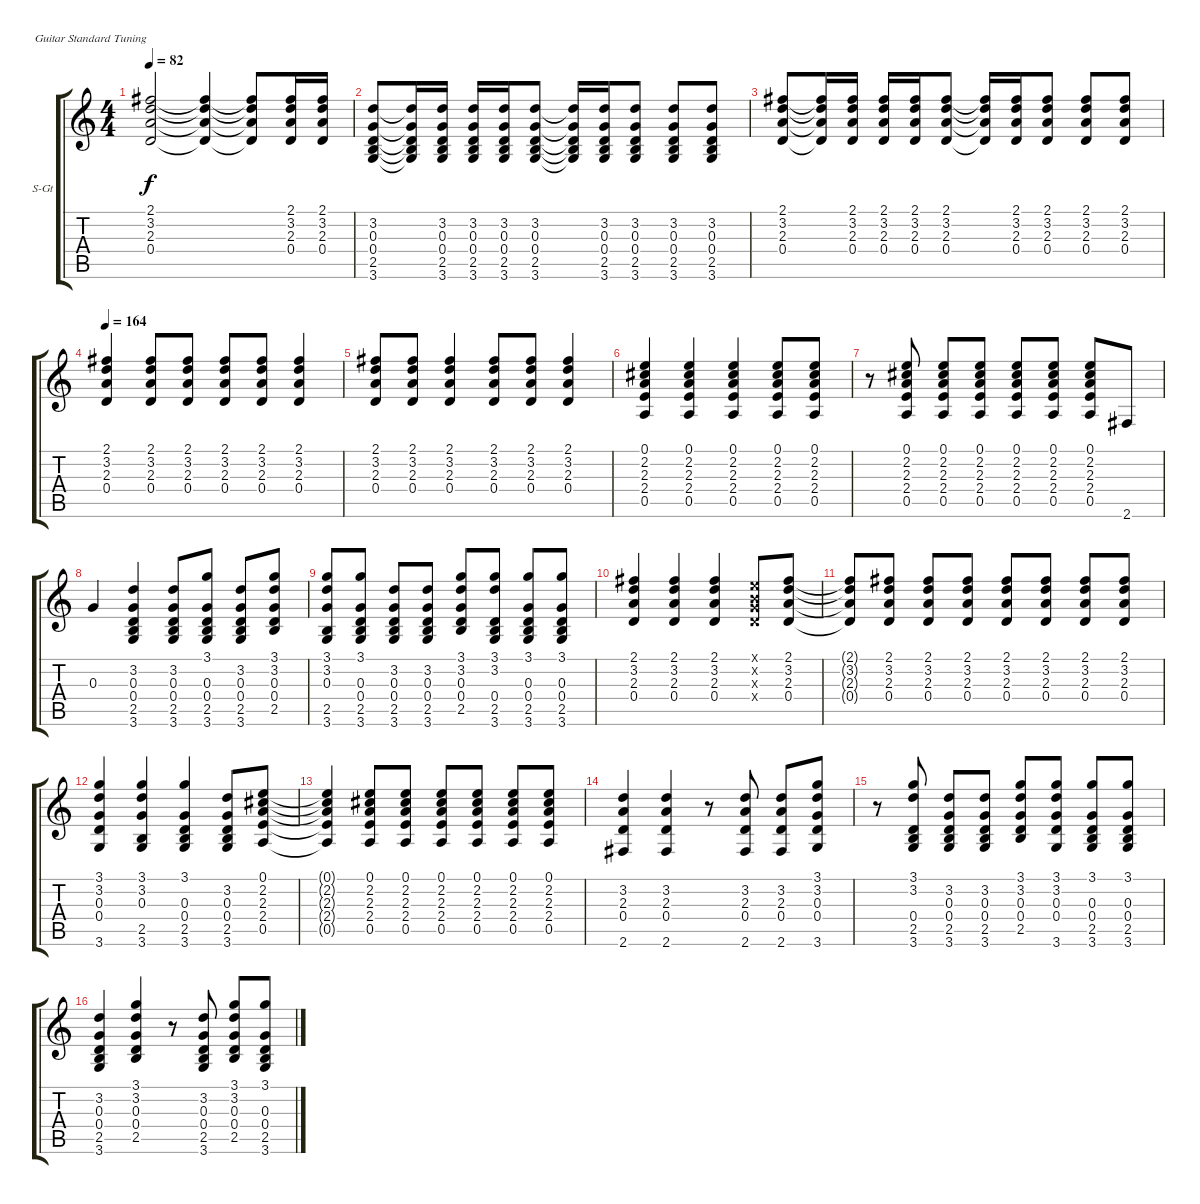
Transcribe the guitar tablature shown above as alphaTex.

\bracketExtendMode groupsimilarinstruments
\firstSystemTrackNameOrientation horizontal
\otherSystemsTrackNameOrientation horizontal
\track ("Guitar 3rt 2" "S-Gt") {instrument acousticgrandpiano}
\staff {score tabs}
\tuning (E4 B3 G3 D3 A2 E2)
\displaytranspose 12
\ts (4 4)
\tempo 82
\clef g2
\ks c
(2.1 3.2 2.3 0.4).2{dy f} (2.1{t} 3.2{t} 2.3{t} 0.4{t}).4 (2.1{t} 3.2{t} 2.3{t} 0.4{t}).8 (2.1 3.2 2.3 0.4).16 (2.1 3.2 2.3 0.4).16 |
(3.2 0.3 0.4 2.5 3.6).8 (3.2{t} 0.3{t} 0.4{t} 2.5{t} 3.6{t}).16 (3.2 0.3 0.4 2.5 3.6).16 (3.2 0.3 0.4 2.5 3.6).16 (3.2 0.3 0.4 2.5 3.6).16 (3.2 0.3 0.4 2.5 3.6).8 (3.2{t} 0.3{t} 0.4{t} 2.5{t} 3.6{t}).16 (3.2 0.3 0.4 2.5 3.6).16 (3.2 0.3 0.4 2.5 3.6).8 (3.2 0.3 0.4 2.5 3.6).8 (3.2 0.3 0.4 2.5 3.6).8 |
(2.1 3.2 2.3 0.4).8 (2.1{t} 3.2{t} 2.3{t} 0.4{t}).16 (2.1 3.2 2.3 0.4).16 (2.1 3.2 2.3 0.4).16 (2.1 3.2 2.3 0.4).16 (2.1 3.2 2.3 0.4).8 (2.1{t} 3.2{t} 2.3{t} 0.4{t}).16 (2.1 3.2 2.3 0.4).16 (2.1 3.2 2.3 0.4).8 (2.1 3.2 2.3 0.4).8 (2.1 3.2 2.3 0.4).8 |
\tempo 164
(2.1 3.2 2.3 0.4).4 (2.1 3.2 2.3 0.4).8 (2.1 3.2 2.3 0.4).8 (2.1 3.2 2.3 0.4).8 (2.1 3.2 2.3 0.4).8 (2.1 3.2 2.3 0.4).4 |
(2.1 3.2 2.3 0.4).8 (2.1 3.2 2.3 0.4).8 (2.1 3.2 2.3 0.4).4 (2.1 3.2 2.3 0.4).8 (2.1 3.2 2.3 0.4).8 (2.1 3.2 2.3 0.4).4 |
(0.1 2.2 2.3 2.4 0.5).4 (0.1 2.2 2.3 2.4 0.5).4 (0.1 2.2 2.3 2.4 0.5).4 (0.1 2.2 2.3 2.4 0.5).8 (0.1 2.2 2.3 2.4 0.5).8 |
r.8 (0.1 2.2 2.3 2.4 0.5).8 (0.1 2.2 2.3 2.4 0.5).8 (0.1 2.2 2.3 2.4 0.5).8 (0.1 2.2 2.3 2.4 0.5).8 (0.1 2.2 2.3 2.4 0.5).8 (0.1 2.2 2.3 2.4 0.5).8 2.6.8 |
0.3.4 (3.2 0.3 0.4 2.5 3.6).4 (3.2 0.3 0.4 2.5 3.6).8 (3.1 0.3 0.4 2.5 3.6).8 (3.2 0.3 0.4 2.5 3.6).8 (3.1 3.2 0.3 0.4 2.5).8 |
(3.1 3.2 0.3 2.5 3.6).8 (3.1 0.3 0.4 2.5 3.6).8 (3.2 0.3 0.4 2.5 3.6).8 (3.2 0.3 0.4 2.5 3.6).8 (3.1 3.2 0.3 0.4 2.5).8 (3.1 3.2 0.4 2.5 3.6).8 (3.1 0.3 0.4 2.5 3.6).8 (3.1 0.3 0.4 2.5 3.6).8 |
(2.1 3.2 2.3 0.4).4 (2.1 3.2 2.3 0.4).4 (2.1 3.2 2.3 0.4).4 (0.1{x} 0.2{x} 0.3{x} 0.4{x}).8 (2.1 3.2 2.3 0.4).8 |
(2.1{t} 3.2{t} 2.3{t} 0.4{t}).8 (2.1 3.2 2.3 0.4).8 (2.1 3.2 2.3 0.4).8 (2.1 3.2 2.3 0.4).8 (2.1 3.2 2.3 0.4).8 (2.1 3.2 2.3 0.4).8 (2.1 3.2 2.3 0.4).8 (2.1 3.2 2.3 0.4).8 |
(3.1 3.2 0.3 0.4 3.6).4 (3.1 3.2 0.3 2.5 3.6).4 (3.1 0.3 0.4 2.5 3.6).4 (3.2 0.3 0.4 2.5 3.6).8 (0.1 2.2 2.3 2.4 0.5).8 |
(0.1{t} 2.2{t} 2.3{t} 2.4{t} 0.5{t}).4 (0.1 2.2 2.3 2.4 0.5).8 (0.1 2.2 2.3 2.4 0.5).8 (0.1 2.2 2.3 2.4 0.5).8 (0.1 2.2 2.3 2.4 0.5).8 (0.1 2.2 2.3 2.4 0.5).8 (0.1 2.2 2.3 2.4 0.5).8 |
(3.2 2.3 0.4 2.6).4 (3.2 2.3 0.4 2.6).4 r.8 (3.2 2.3 0.4 2.6).8 (3.2 2.3 0.4 2.6).8 (3.1 3.2 0.3 0.4 3.6).8 |
r.8 (3.1 3.2 0.4 2.5 3.6).8 (3.2 0.3 0.4 2.5 3.6).8 (3.2 0.3 0.4 2.5 3.6).8 (3.1 3.2 0.3 0.4 2.5).8 (3.1 3.2 0.3 0.4 3.6).8 (3.1 0.3 0.4 2.5 3.6).8 (3.1 0.3 0.4 2.5 3.6).8 |
(3.2 0.3 0.4 2.5 3.6).4 (3.1 3.2 0.3 0.4 2.5).4 r.8 (3.2 0.3 0.4 2.5 3.6).8 (3.1 3.2 0.3 0.4 2.5).8 (3.1 0.3 0.4 2.5 3.6).8
